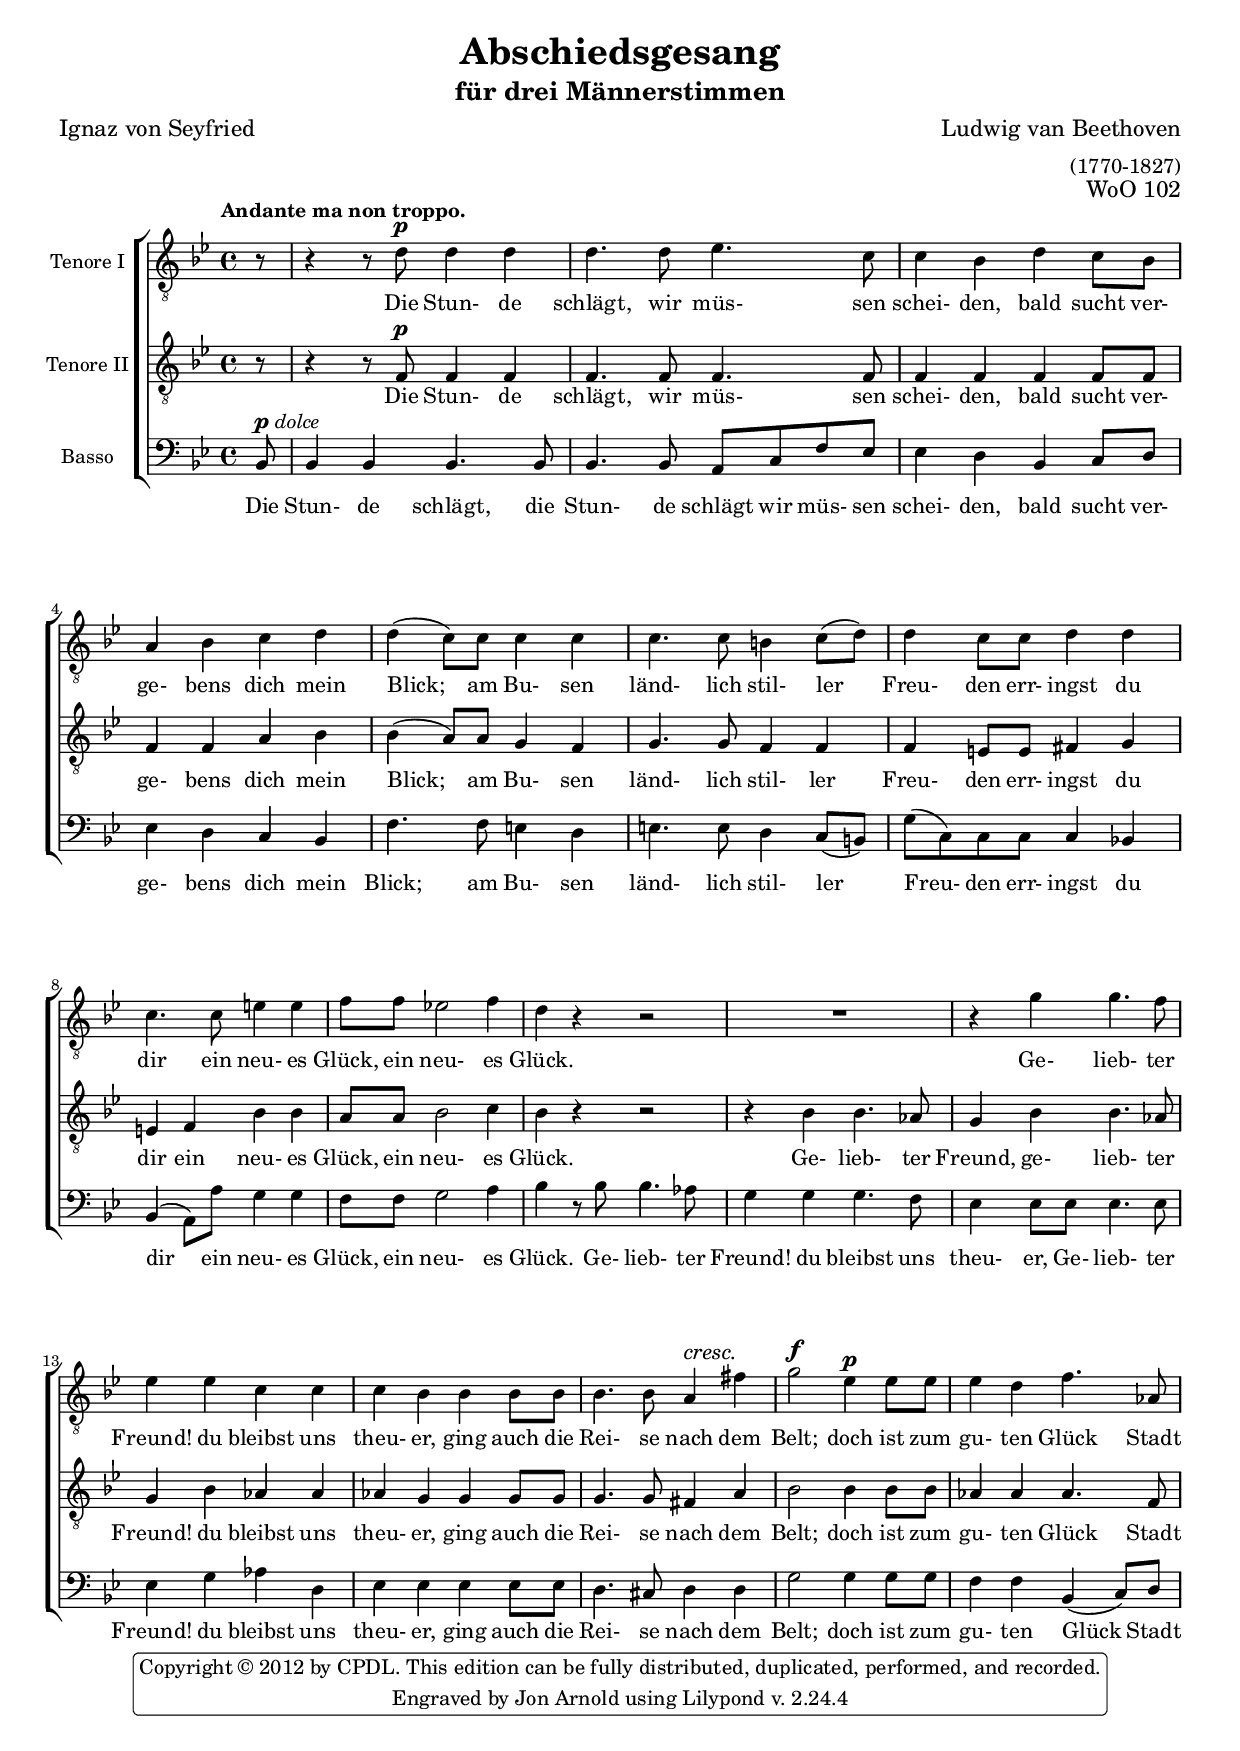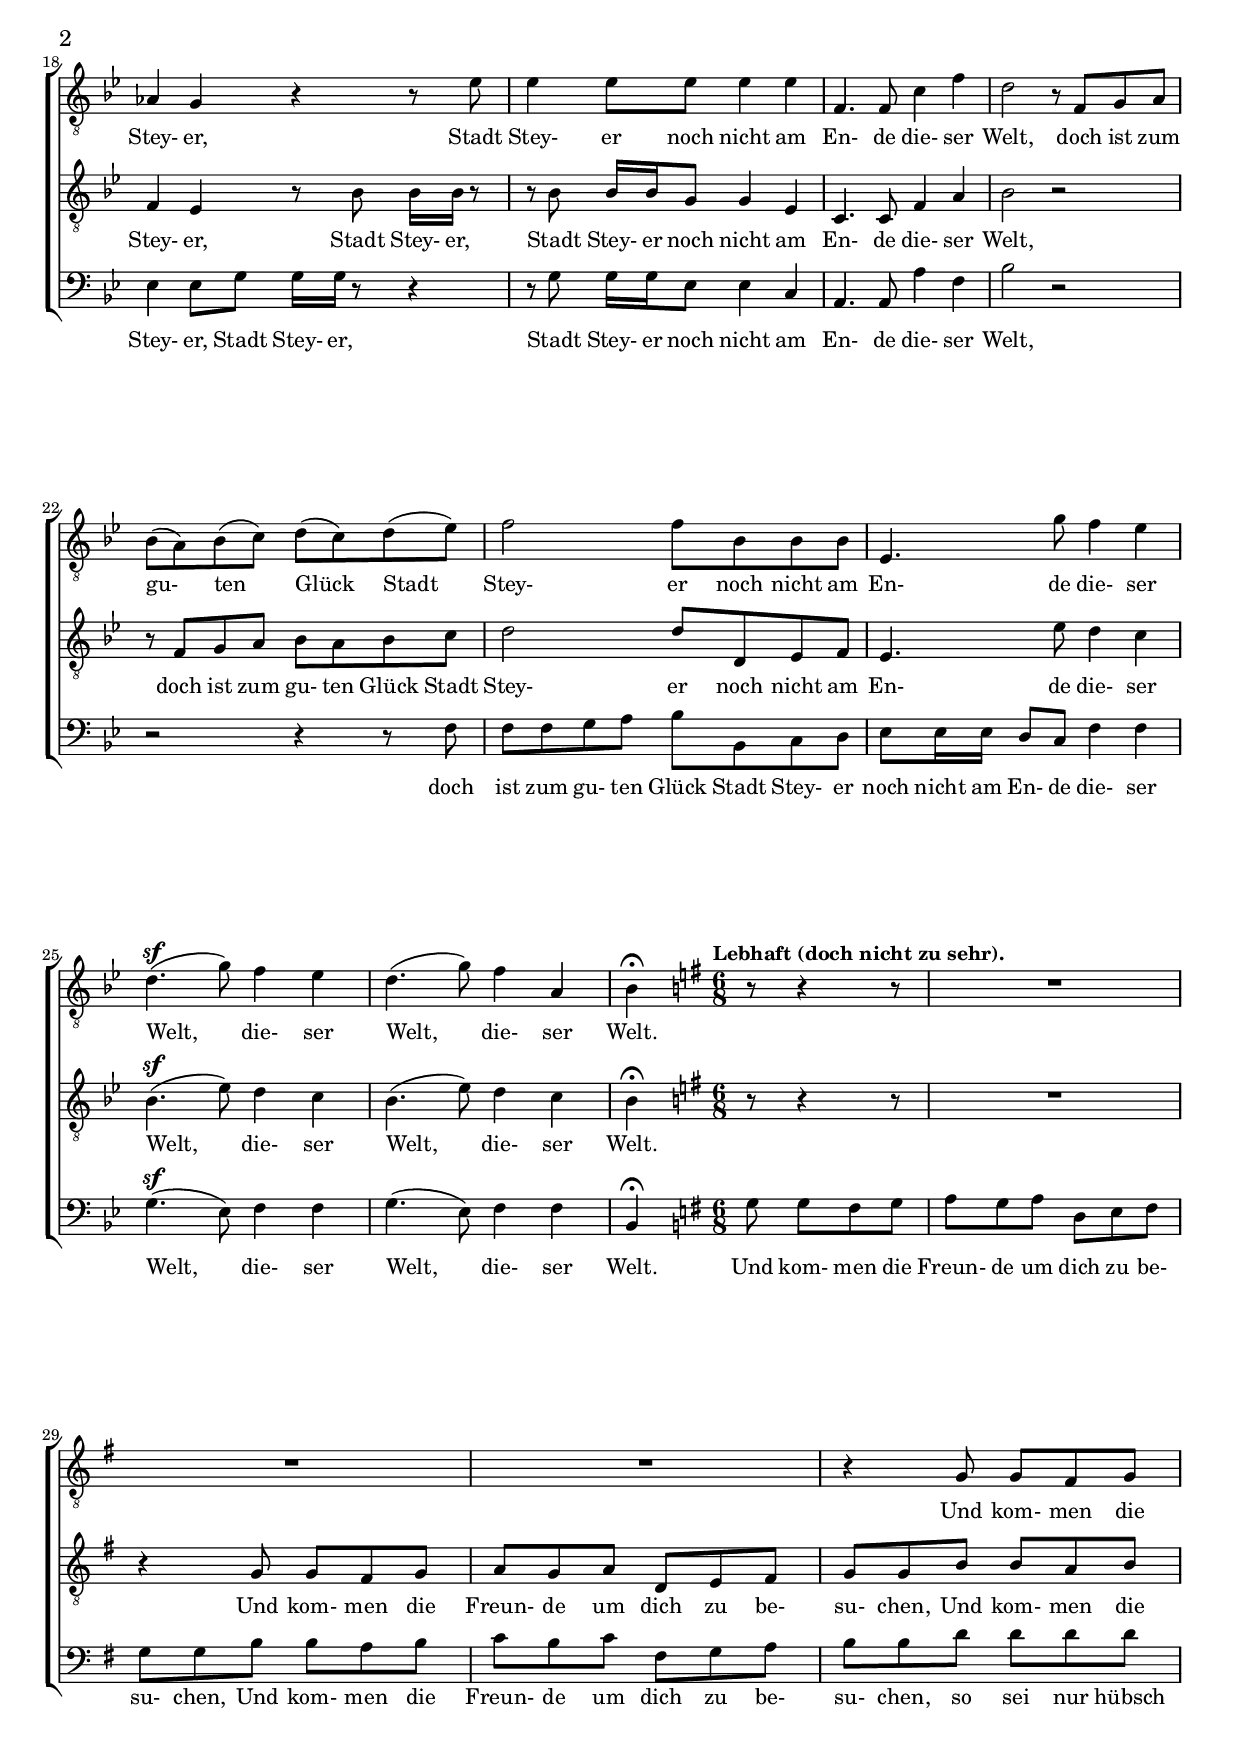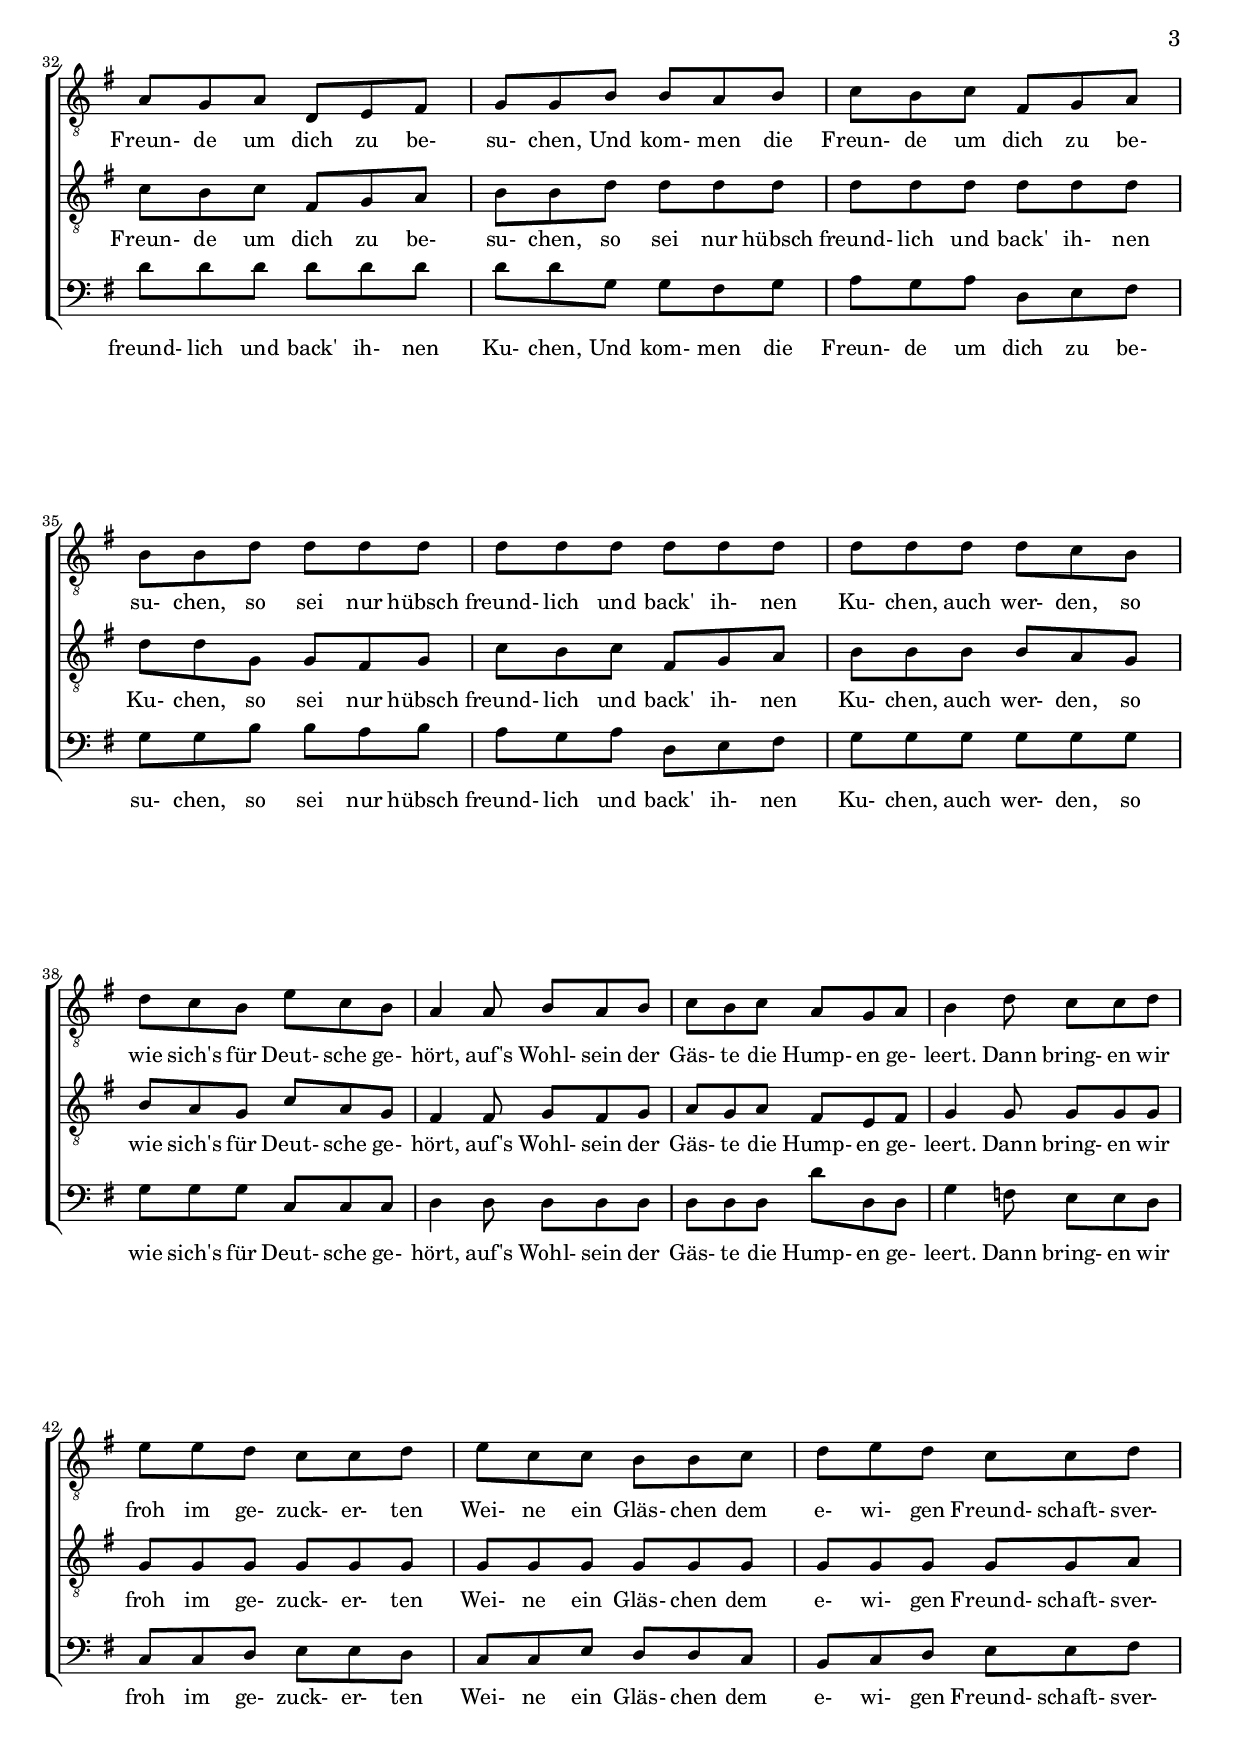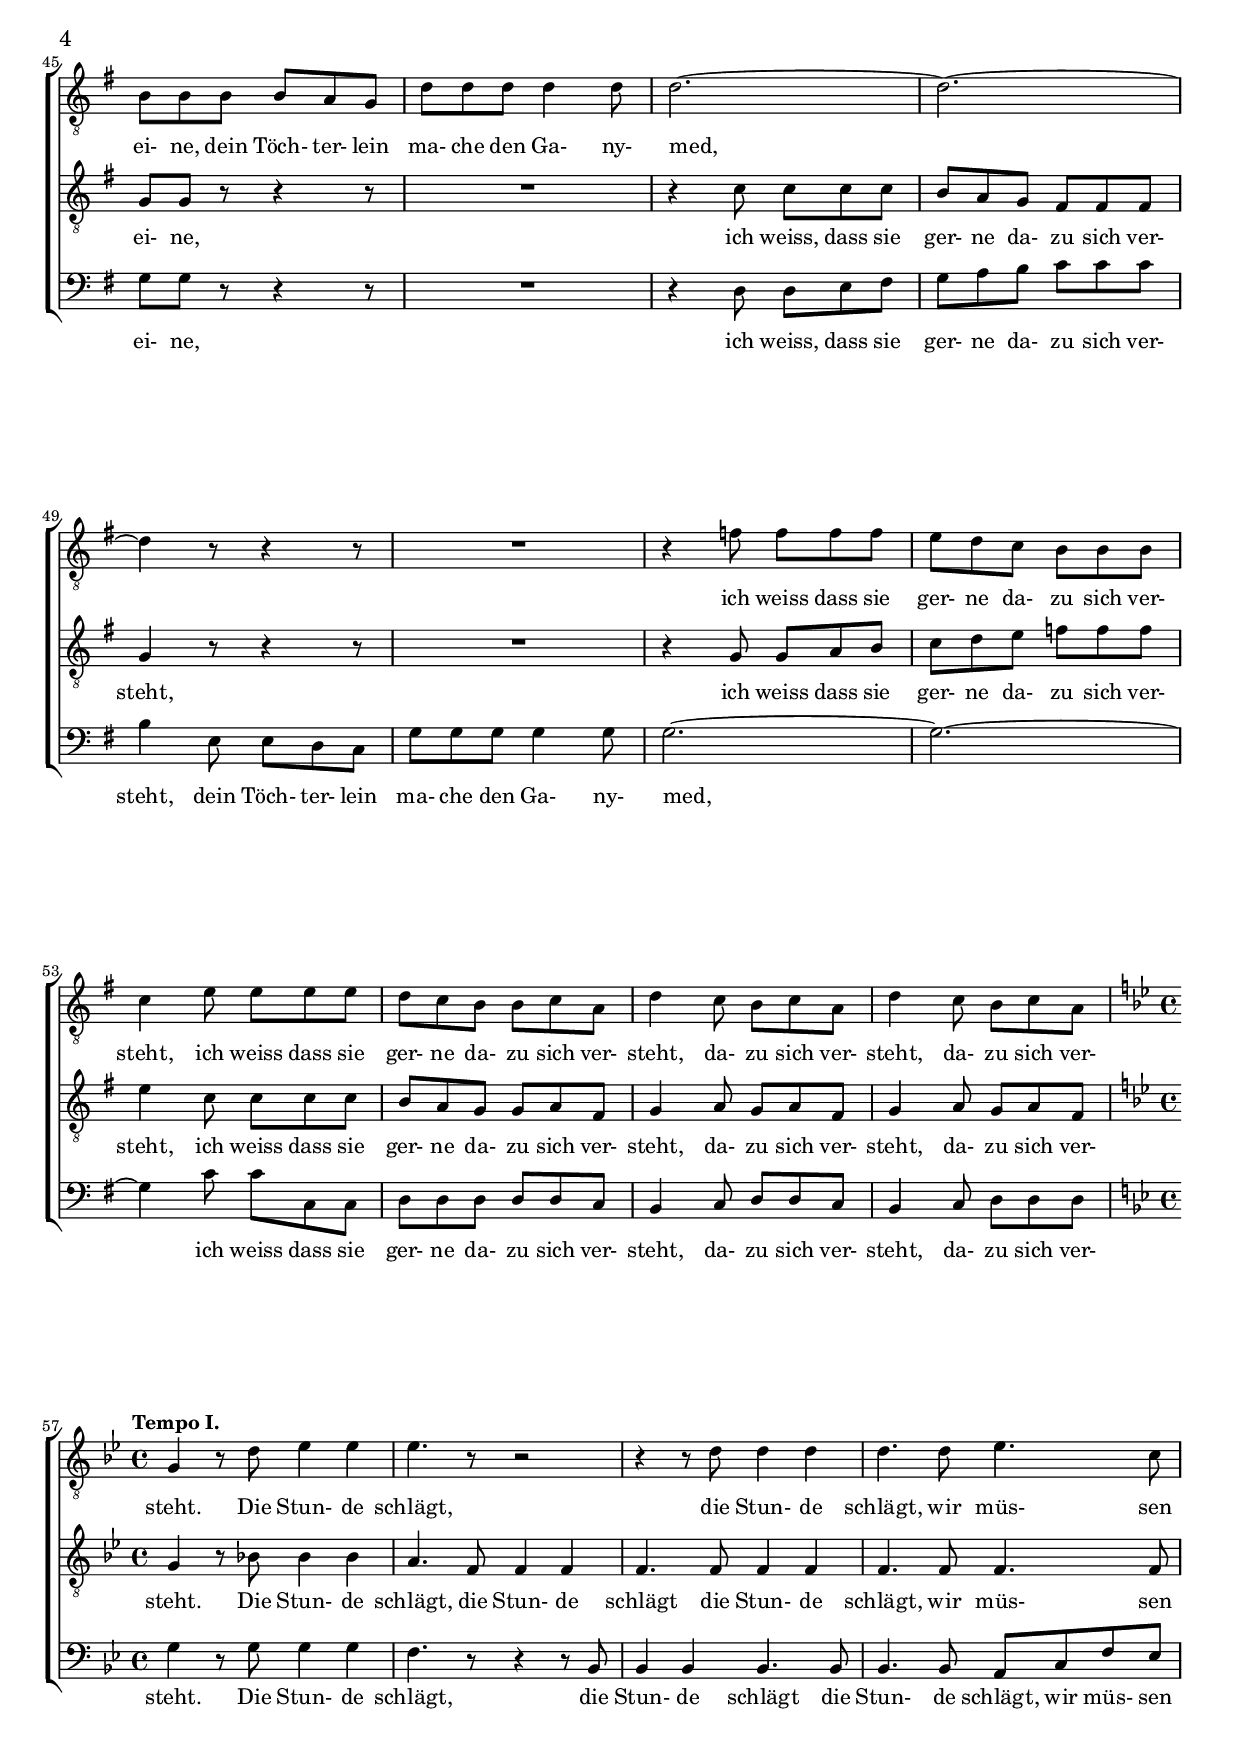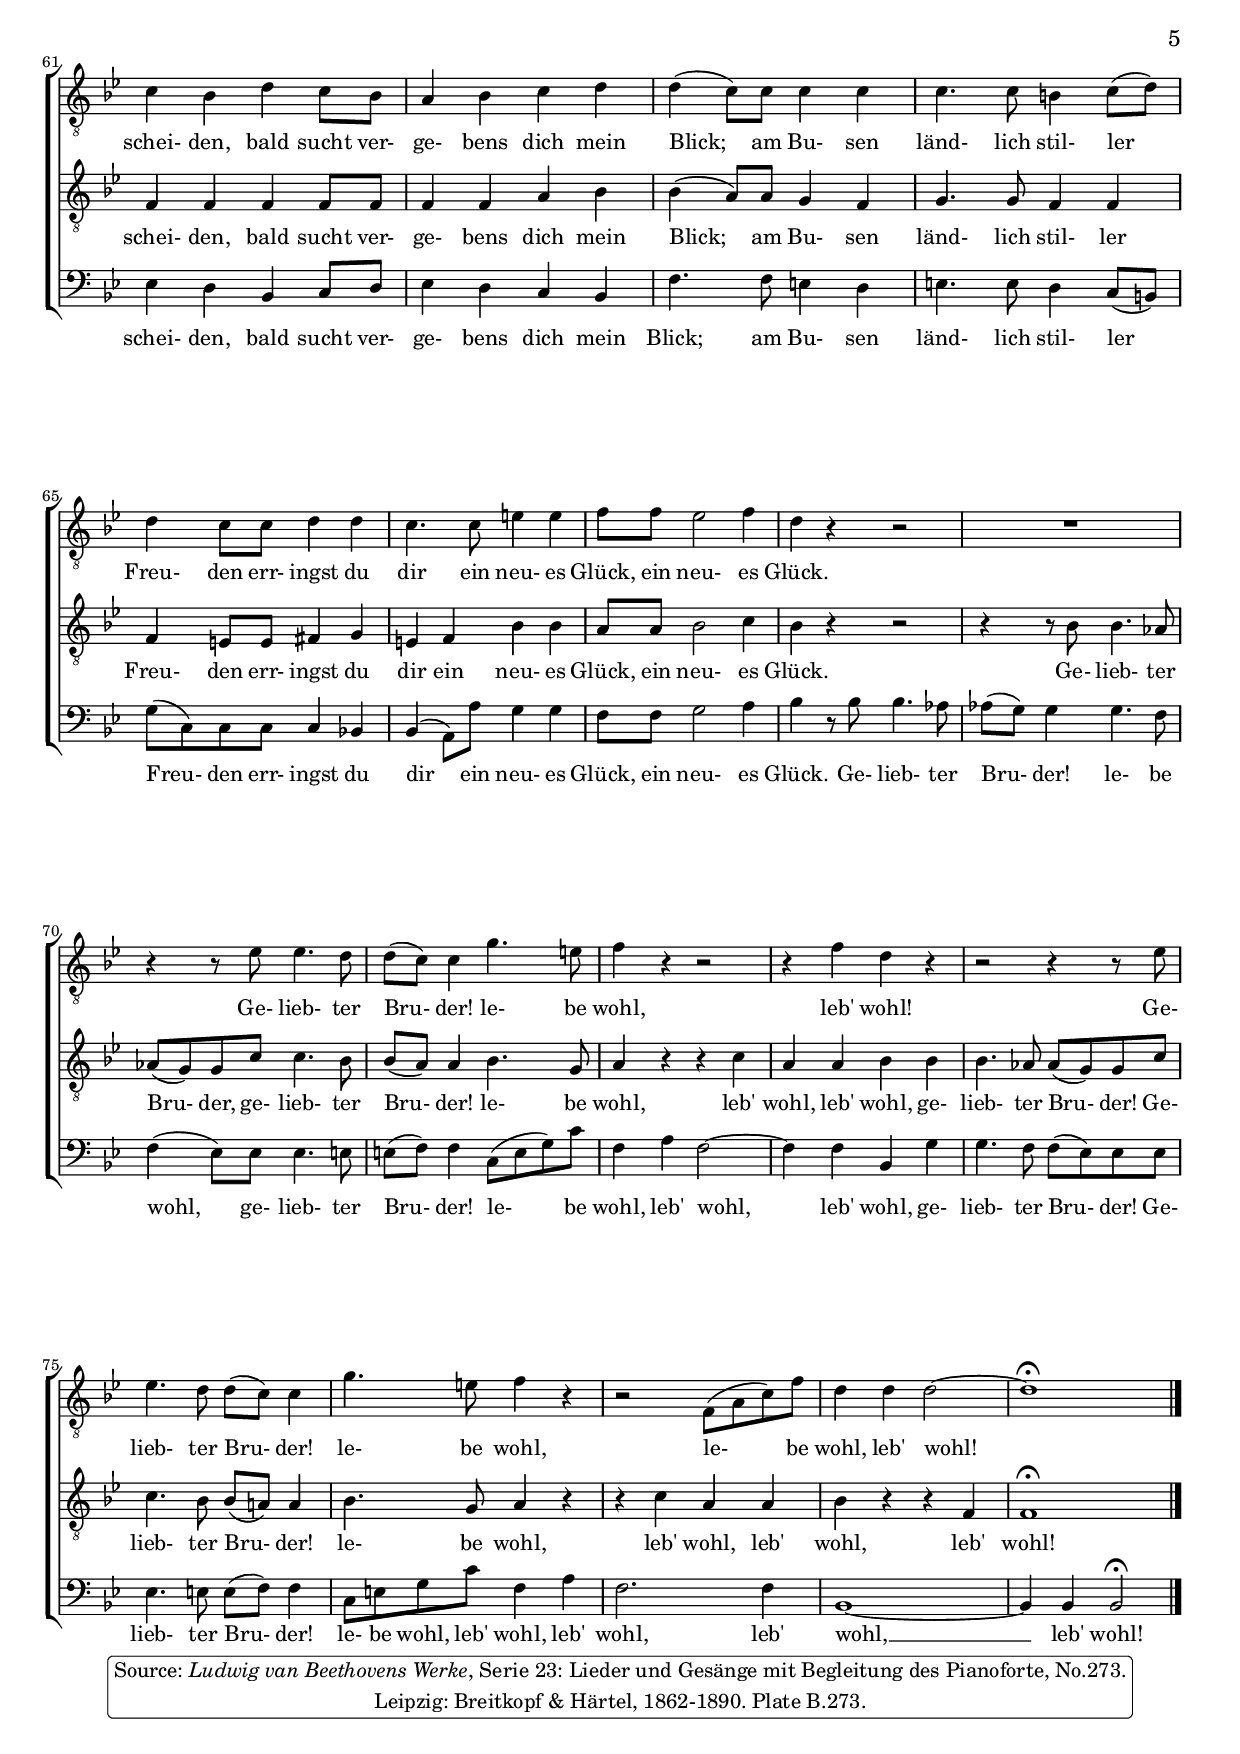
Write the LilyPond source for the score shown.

\version "2.15.34"

\header  {
title = "Abschiedsgesang"
subtitle = "für drei Männerstimmen"
composer = \markup \right-column { "Ludwig van Beethoven" \smaller "(1770-1827)" }
poet = "Ignaz von Seyfried"
opus = "WoO 102"
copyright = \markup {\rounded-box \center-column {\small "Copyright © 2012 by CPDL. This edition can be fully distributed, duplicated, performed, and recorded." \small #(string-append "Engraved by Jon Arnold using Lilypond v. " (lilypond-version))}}
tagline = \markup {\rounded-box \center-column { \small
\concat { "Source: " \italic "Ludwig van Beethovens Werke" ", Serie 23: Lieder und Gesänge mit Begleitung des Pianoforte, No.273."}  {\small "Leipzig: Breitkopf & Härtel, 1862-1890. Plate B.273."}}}

}

global = {
\dynamicUp
\key bes \major
\partial 8
\override DynamicTextSpanner #'style = #'none
}

bassNotes= { 
\global
\relative c {
\tempo "Andante ma non troppo."
%set tempo for MIDI
\once \set Score.tempoHideNote = ##t \tempo 4 = 72
bes8^\markup {\dynamic p \italic dolce} | bes4 bes bes4. bes8 | bes4. bes8 a c f ees | ees4 d bes c8 d | ees4 d c bes | f'4. f8 e4 d |
e4. e8 d4 c8( b) | g'( c,) c c c4 bes! | bes( a8) a' g4 g | f8 f g2 a4 | bes4 r8 bes8 bes4. aes8 | g4 g g4. f8 | ees4 ees8 ees ees4. ees8 |
ees4 g aes d, | ees ees ees ees8 ees | d4. cis8 d4 d | g2 g4 g8 g | f4 f bes,( c8) d | ees4 ees8 g g16 g r8 r4 | r8 g g16 g ees8 ees4 c |
a4. a8 a'4 f | bes2 r2 | r2 r4 r8 f | f f g a bes bes, c d | ees ees16 ees d8 c f4 f | g4.(\sf ees8) f4 f | g4.( ees8) f4 f | bes,4\fermata 
%set tempo for MIDI
\time 6/8 \key g \major \tempo "Lebhaft (doch nicht zu sehr)."
\once \set Score.tempoHideNote = ##t \tempo 4. = 72
g'8 g fis g | a g a d, e fis | g g b b a b | c b c fis, g a | b b d d d d | d d d d d d | d d g, g fis g | a g a d, e fis | g g b b a b | a g a d, e fis |
g g g g g g | g g g c, c c | d4 d8 d d d | d d d d' d, d | g4 f8 e e d | c c d e e d | c c e d d c | b c d e e fis | g g r8 r4 r8 | R2. | r4 d8 d e fis |
g a b c c c | b4 e,8 e d c | g'8 g g g4 g8 | g2.~ | g2.~ | g4 c8 c c, c | d d d d d c | b4 c8 d d c | b4 c8 d d d |
\time 4/4 \key bes \major \tempo "Tempo I."
%set tempo for MIDI
\once \set Score.tempoHideNote = ##t \tempo 4 = 72
g4 r8 g g4 g | f4. r8 r4 r8 bes, | bes4 bes bes4. bes8 | bes4. bes8 a c f ees | ees4 d bes c8 d | ees4 d c bes | f'4. f8 e4 d | e4. e8 d4 c8( b) |
g'( c,) c c c4 bes! | bes( a8) a' g4 g | f8 f g2 a4 | bes r8 bes bes4. aes8 | aes( g) g4 g4. f8 | f4( ees8) ees ees4. e8 | e( f) f4 c8( e g) c | f,4 a f2~ | 
f4 f bes, g' | g4. f8 f( ees) ees ees | ees4. e8 e( f) f4 | c8 e g c f,4 a | f2. f4 | bes,1~ | bes4 bes bes2\fermata
}
}

tenoreIINotes= {
\global
\relative c {
r8 r4 r8 f8\p f4 f | f4. f8 f4. f8 | f4 f f f8 f | f4 f a bes | bes4( a8) a g4 f | g4. g8 f4 f | f e8 e fis4 g | e f bes bes | a8 a bes2 c4 | bes r4 r2 |
r4 bes bes4. aes8 | g4 bes bes4. aes8 | g4 bes aes aes | aes g g g8 g | g4. g8 fis4 a | bes2 bes4 bes8 bes | aes4 aes aes4. f8 |
f4 ees r8 bes' bes16 bes r8 | r8 bes bes16 bes g8 g4 ees4 | c4. c8 f4 a | bes2 r2 | r8 f g a bes a bes c d2 d8  d, ees f | ees4. ees'8 d4 c |
bes4.(\sf ees8) d4 c | bes4.( ees8) d4 c | bes4\fermata \time 6/8 \key g \major r8 r4 r8 | R2. | r4 g8 g fis g | a g a d, e fis | g g b b a b |
c b c fis, g a | b b d d d d | d d d d d d | d d g, g fis g | c b c fis, g a | b b b b a g | b a g c a g | fis4 fis8 g fis g | a g a fis e fis | g4 g8 g g g | 
g g g g g g | g g g g g g | g g g g g a | g g r8 r4 r8 | R2. | r4 c8 c c c | b a g fis fis fis | g4 r8 r4 r8 | R2. | r4 g8 g a b | c d e f f f | 
e4 c8 c c c | b a g g a fis | g4 a8 g a fis | g4 a8 g a fis | 
\time 4/4 \key bes \major g4 r8 bes!8 bes4 bes | a4. f8 f4 f | f4. f8 f4 f | f4. f8 f4. f8 | f4 f f f8 f | f4 f a bes |
bes4( a8) a g4 f | g4. g8 f4 f | f e8 e fis4  g | e f bes bes | a8 a bes2 c4 | bes4 r4 r2 | r4 r8 bes8 bes4. aes8 | aes( g) g c c4. bes8 | bes( a) a4 bes4. g8 |
a4 r4 r c | a a bes bes | bes4. aes8 aes( g) g c | c4. bes8 bes( a!) a4 | bes4. g8 a4 r4 | r4 c a a | bes r4 r4 f | f1\fermata
 }
}

tenoreINotes = {
\global
\relative c' {
r8 | r4 r8 d\p d4 d | d4. d8 ees4. c8 | c4 bes d c8 bes | a4 bes c d | 
d4( c8) c c4 c c4. c8 b4 c8( d) | d4 c8 c d4 d | c4. c8 e4 e | f8 f ees!2 f4 | d4 r4 r2 |
R1 | r4 g4 g4. f8 | ees4 ees c c | c bes bes bes8 bes | bes4. bes8 a4\cresc fis' | g2\f ees4\p ees8 ees |
ees4 d f4. aes,8 | aes4 g r4 r8 ees'8 | ees4 ees8 ees ees4 ees | f,4. f8 c'4 f |
d2 r8 f, g a | bes( a) bes( c) d( c) d( ees) | f2 f8 bes, bes bes | ees,4. g'8 f4 ees |
d4.(\sf g8) f4 ees | d4.( g8) f4 a, | bes4\fermata 

\key g \major \time 6/8 r8 r4 r8 | R2. | R2. |
R2. | r4 g8 g fis g | a g a d, e fis | g g b b a b | 
c b c fis, g a | b b d d d d | d d d d d d | d d d d c b |
d c b e c b | a4 a8 b a b | c b c a g a | b4 d8 c c d | e e d c c d | 
e c c b b c | d e d c c d | b b b b a g | d' d d d4 d8 | d2.~ |
d2.~ | d4 r8 r4 r8 | R2. | r4 f8 f f f | e d c b b b |
c4 e8 e e e | d c b b c a | d4 c8 b c a | d4 c8 b c a | \time 4/4 \key bes \major g4 r8 d'8 ees4 ees |
ees4. r8 r2 | r4 r8 d d4 d | d4. d8 ees4. c8 | c4 bes d c8 bes | a4 bes c d |
d4( c8) c c4 c | c4. c8 b4 c8( d) | d4 c8 c d4 d | c4. c8 e4 e | f8 f ees2 f4 | d r4 r2 |
R1 | r4 r8 ees8 ees4. d8 | d( c) c4 g'4. e8 | f4 r4 r2 | r4 f d r |
r2 r4 r8 ees8 | ees4. d8 d( c) c4 | g'4. e8 f4 r4 | r2 f,8( a c) f | d4 d d2~ | d1\fermata
}
}


bassWords = \lyricmode {
	Die Stun- de schlägt, die Stun- de schlägt
	wir müs- sen schei- den,
	bald sucht ver- ge- bens dich mein Blick;
	am Bu- sen länd- lich stil- ler Freu- den
	err- ingst du dir ein neu- es Glück, ein neu- es Glück.
	Ge- lieb- ter Freund! du bleibst uns theu- er,
	Ge- lieb- ter Freund! du bleibst uns theu- er,
	ging auch die Rei- se nach dem Belt;
	doch ist zum gu- ten Glück Stadt Stey- er, 
	Stadt Stey- er, Stadt Stey- er
	noch nicht am En- de die- ser Welt,
	doch ist zum gu- ten Glück Stadt Stey- er
	noch nicht am En- de die- ser Welt,
	die- ser Welt, die- ser Welt.
	%6/8
	Und kom- men die Freun- de um dich zu be- su- chen,
	Und kom- men die Freun- de um dich zu be- su- chen,
	so sei nur hübsch freund- lich und back' ih- nen Ku- chen,
	Und kom- men die Freun- de um dich zu be- su- chen,
	so sei nur hübsch freund- lich und back' ih- nen Ku- chen,
	auch wer- den, so wie sich's für Deut- sche ge- hört,
	auf's Wohl- sein der Gäs- te die Hump- en ge- leert.
	Dann bring- en wir froh im ge- zuck- er- ten Wei- ne
	ein Gläs- chen dem e- wi- gen Freund- schaft- sver- ei- ne,
	%dein Töch- ter- lein ma- che den Ga- ny- med,
	ich weiss, dass sie ger- ne da- zu sich ver- steht,
	dein Töch- ter- lein ma- che den Ga- ny- med,
	ich weiss dass sie ger- ne da- zu sich ver- steht,
	da- zu sich ver- steht, da- zu sich ver- steht.
	%4/4
	Die Stun- de schlägt, die Stun- de schlägt
	die Stun- de schlägt,
	wir müs- sen schei- den,
	bald sucht ver- ge- bens dich mein Blick;
	am Bu- sen länd- lich stil- ler Freu- den
	err- ingst du dir ein neu- es Glück, ein neu- es Glück.
	Ge- lieb- ter Bru- der! le- be wohl,
	ge- lieb- ter Bru- der! le- be wohl,
	leb' wohl, leb' wohl, 
	ge- lieb- ter Bru- der!
	Ge- lieb- ter Bru- der! le- be wohl,
	leb' wohl, leb' wohl, leb' wohl, __ leb' wohl!
	
	
}

tenoreIIWords = \lyricmode {
	Die Stun- de schlägt,
	wir müs- sen schei- den,
	bald sucht ver- ge- bens dich mein Blick;
	am Bu- sen länd- lich stil- ler Freu- den
	err- ingst du dir ein neu- es Glück, ein neu- es Glück.
	Ge- lieb- ter Freund, 
	ge- lieb- ter Freund! du bleibst uns theu- er,
	ging auch die Rei- se nach dem Belt;
	doch ist zum gu- ten Glück Stadt Stey- er, 
	Stadt Stey- er, Stadt Stey- er
	noch nicht am En- de die- ser Welt,
	doch ist zum gu- ten Glück Stadt Stey- er
	noch nicht am En- de die- ser Welt,
	die- ser Welt, die- ser Welt.
	%6/8
	Und kom- men die Freun- de um dich zu be- su- chen,
	Und kom- men die Freun- de um dich zu be- su- chen,
	so sei nur hübsch freund- lich und back' ih- nen Ku- chen,
	so sei nur hübsch freund- lich und back' ih- nen Ku- chen,
	auch wer- den, so wie sich's für Deut- sche ge- hört,
	auf's Wohl- sein der Gäs- te die Hump- en ge- leert.
	Dann bring- en wir froh im ge- zuck- er- ten Wei- ne
	ein Gläs- chen dem e- wi- gen Freund- schaft- sver- ei- ne,
	%dein Töch- ter- lein ma- che den Ga- ny- med,
	ich weiss, dass sie ger- ne da- zu sich ver- steht,
	ich weiss dass sie ger- ne da- zu sich ver- steht,
	ich weiss dass sie ger- ne da- zu sich ver- steht,
	da- zu sich ver- steht, da- zu sich ver- steht.
	%4/4
	Die Stun- de schlägt, die Stun- de schlägt
	die Stun- de schlägt, 
	wir müs- sen schei- den,
	bald sucht ver- ge- bens dich mein Blick;
	am Bu- sen länd- lich stil- ler Freu- den
	err- ingst du dir ein neu- es Glück, ein neu- es Glück.
	Ge- lieb- ter Bru- der, ge- lieb- ter Bru- der! le- be wohl,
	leb' wohl, leb' wohl, 
	ge- lieb- ter Bru- der!
	Ge- lieb- ter Bru- der! le- be wohl,
	leb' wohl, leb' wohl, leb' wohl!
	
	
}

tenoreIWords = \lyricmode {
	Die Stun- de schlägt,
	wir müs- sen schei- den,
	bald sucht ver- ge- bens dich mein Blick;
	am Bu- sen länd- lich stil- ler Freu- den
	err- ingst du dir ein neu- es Glück, ein neu- es Glück.
	Ge- lieb- ter Freund! du bleibst uns theu- er,
	ging auch die Rei- se nach dem Belt;
	doch ist zum gu- ten Glück Stadt Stey- er, 
	Stadt Stey- er
	noch nicht am En- de die- ser Welt,
	doch ist zum gu- ten Glück Stadt Stey- er
	noch nicht am En- de die- ser Welt,
	die- ser Welt, die- ser Welt.
	%6/8
	Und kom- men die Freun- de um dich zu be- su- chen,
	Und kom- men die Freun- de um dich zu be- su- chen,
	so sei nur hübsch freund- lich und back' ih- nen Ku- chen,
	auch wer- den, so wie sich's für Deut- sche ge- hört,
	auf's Wohl- sein der Gäs- te die Hump- en ge- leert.
	Dann bring- en wir froh im ge- zuck- er- ten Wei- ne
	ein Gläs- chen dem e- wi- gen Freund- schaft- sver- ei- ne,
	dein Töch- ter- lein ma- che den Ga- ny- med,
	ich weiss dass sie ger- ne da- zu sich ver- steht,
	ich weiss dass sie ger- ne da- zu sich ver- steht,
	da- zu sich ver- steht, da- zu sich ver- steht.
	%4/4
	Die Stun- de schlägt, 
	die Stun- de schlägt,
	wir müs- sen schei- den,
	bald sucht ver- ge- bens dich mein Blick;
	am Bu- sen länd- lich stil- ler Freu- den
	err- ingst du dir ein neu- es Glück, ein neu- es Glück.
	Ge- lieb- ter Bru- der! le- be wohl,
	leb' wohl!
	Ge- lieb- ter Bru- der! le- be wohl,
	le- be wohl, leb' wohl!
	
	
}

\score {
    \new ChoirStaff <<
    \new Staff = "tenoreI" <<
        \set Staff.instrumentName = #"Tenore I"
        \set Staff.midiInstrument = #"voice oohs"
        \new Voice = "tenoreI" {
          \global
\clef "G_8"
          \tenoreINotes
\bar "|."
        }
      >>
      \new Lyrics \lyricsto "tenoreI" {
        \tenoreIWords
      }
    \new Staff = "tenoreII" <<
        \set Staff.instrumentName = #"Tenore II"
        \set Staff.midiInstrument = #"voice oohs"
        \new Voice = "tenoreII" {
          \global
\clef "G_8"
          \tenoreIINotes
\bar "|."
        }
      >>
      \new Lyrics \lyricsto "tenoreII" {
        \tenoreIIWords
       }
      \new Staff = "bass" <<
        \set Staff.instrumentName = #"Basso"
        \set Staff.midiInstrument = #"voice oohs"
        \new Voice = "bass" {
          \global
\clef bass
          \bassNotes
\bar "|."
        }
      >>
      \new Lyrics \lyricsto "bass" {
        \bassWords
      }
    >>
\layout{
  #(layout-set-staff-size 17)
  }
\midi {

	}
  
}

\paper {
system-system-spacing #'basic-distance = #20	
}